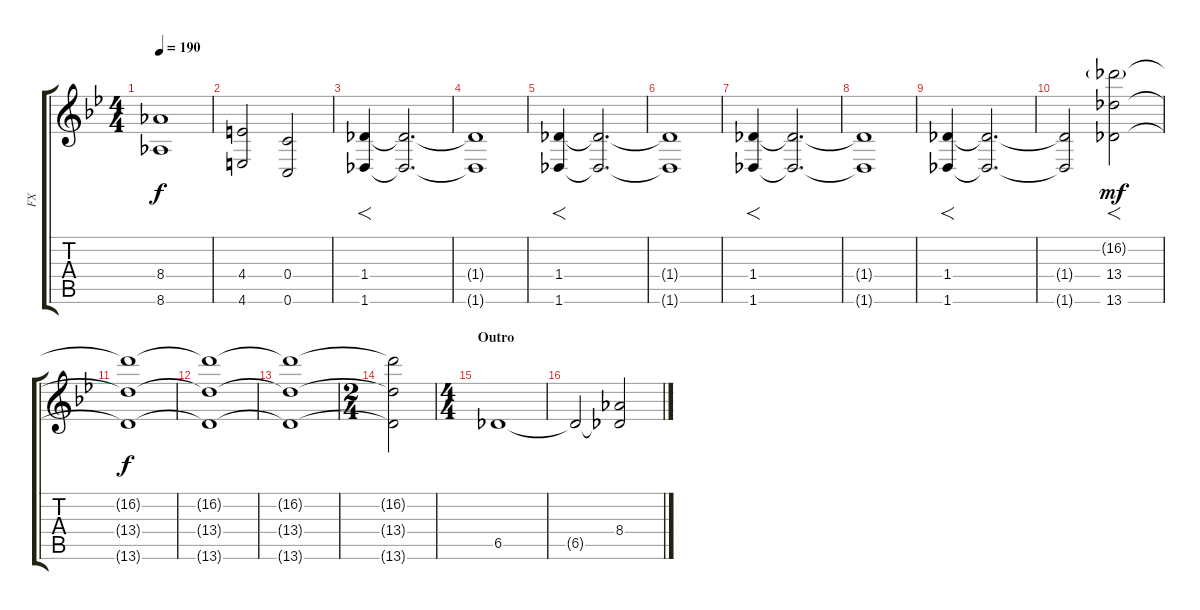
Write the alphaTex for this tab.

\track ("FX" "FX") {instrument acousticguitarsteel}
\staff {score tabs}
\tuning (D4 A3 F3 C3 G2 C2) {hide}
\ts (4 4)
\tempo 190
\clef g2
\ks bb
(8.4 8.6).1{dy f} |
(4.4 4.6).2 (0.4 0.6).2 |
(1.4 1.6).4{f} (1.4{t} 1.6{t}).2{d} |
(1.4{t} 1.6{t}).1 |
(1.4 1.6).4{f} (1.4{t} 1.6{t}).2{d} |
(1.4{t} 1.6{t}).1 |
(1.4 1.6).4{f} (1.4{t} 1.6{t}).2{d} |
(1.4{t} 1.6{t}).1 |
(1.4 1.6).4{f} (1.4{t} 1.6{t}).2{d} |
(1.4{t} 1.6{t}).2 (16.2{g} 13.4 13.6).2{f dy mf} |
(16.2{t} 13.4{t} 13.6{t}).1{dy f} |
(16.2{t} 13.4{t} 13.6{t}).1 |
(16.2{t} 13.4{t} 13.6{t}).1 |
\ts (2 4)
(16.2{t} 13.4{t} 13.6{t}).2 |
\ts (4 4)
\section ("" "Outro")
6.5.1 |
6.5{t}.2 (8.4 6.5{t}).2
